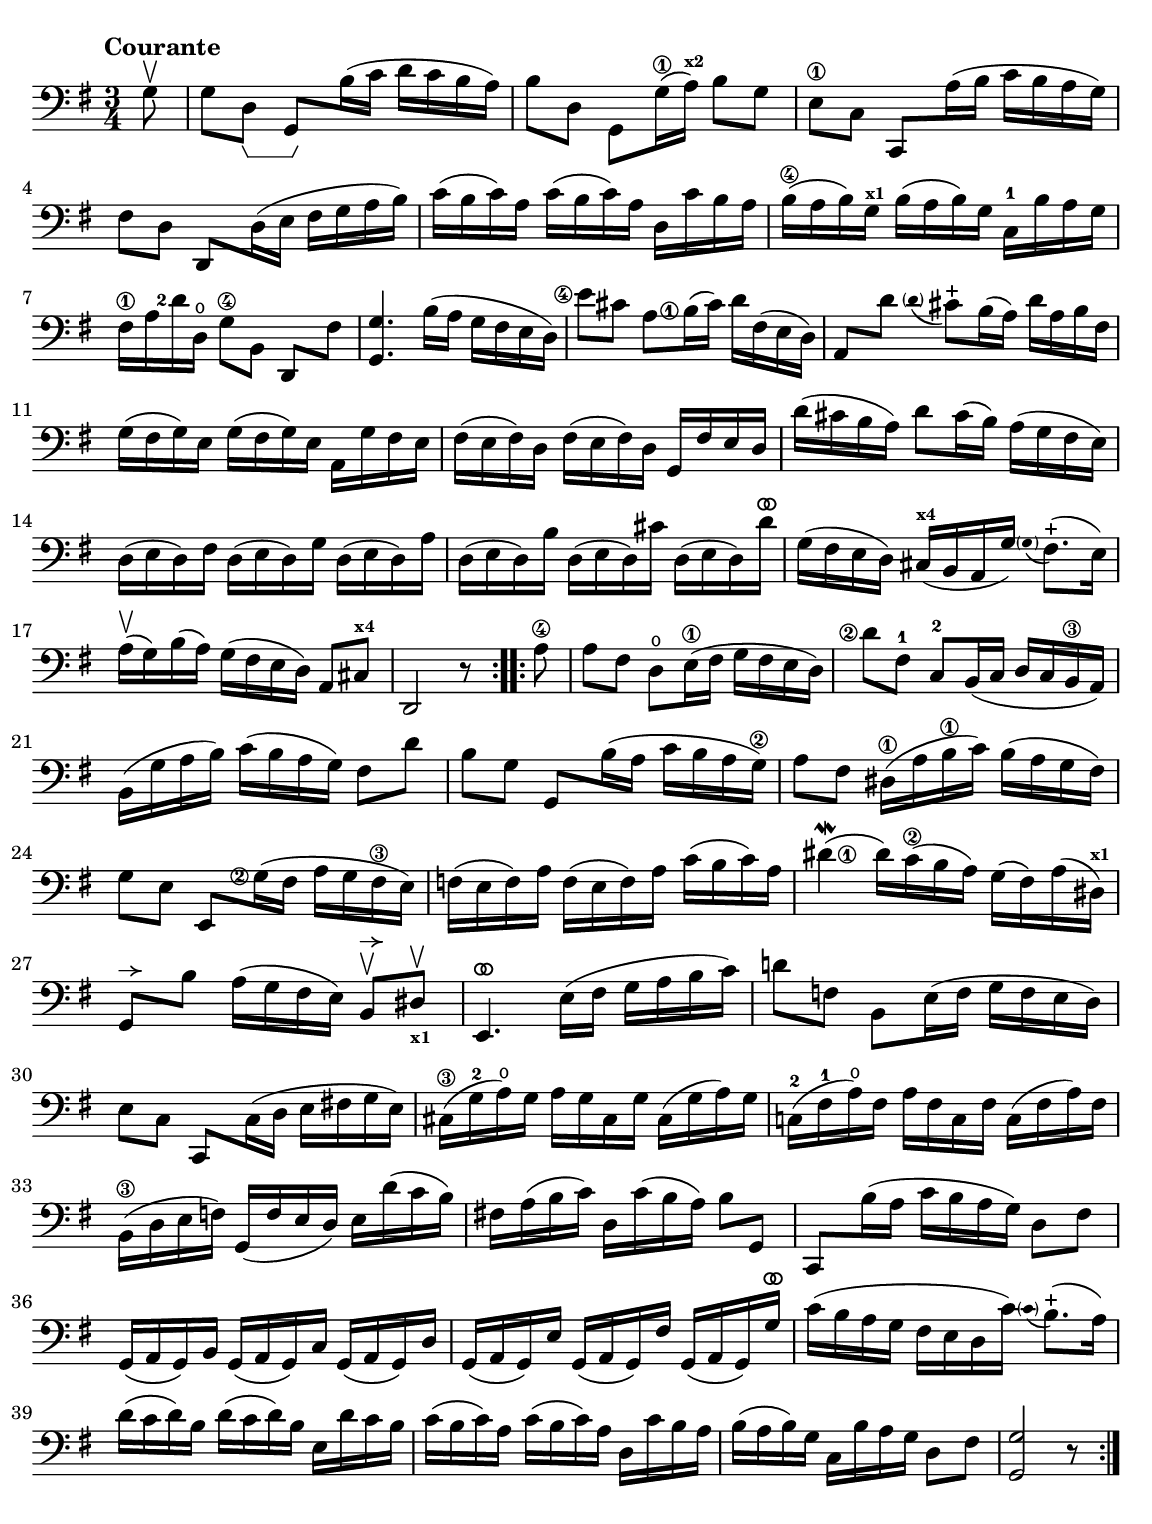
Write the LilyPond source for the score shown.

#(set-global-staff-size 21)

\version "2.18.2"

\header {
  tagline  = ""
}

\language "italiano"

% iPad Pro 12.9

\paper {
  paper-width  = 195\mm
  paper-height = 260\mm
  indent = #0
  page-count = #1
  line-width = #184
  print-page-number = ##f
  ragged-last-bottom = ##t
  ragged-bottom = ##f
%  ragged-last = ##t
}

% \phrasingSlurDashed
% \SlurDashed
% \slurSolid

allongerUne = \markup {
  \center-column {
    \combine
    \draw-line #'(-2 . 0)
    \arrow-head #X #RIGHT ##f
  }
}

% Analysis brackets under the staff

\layout {
  \context {
    \Voice
    \consists "Horizontal_bracket_engraver"
  }
}

ringsps = #"
  0.15 setlinewidth
  0.9 0.6 moveto
  0.4 0.6 0.5 0 361 arc
  stroke
  1.0 0.6 0.5 0 361 arc
  stroke
  "

vibrato = \markup {
  \with-dimensions #'(-0.2 . 1.6) #'(0 . 1.2)
  \postscript #ringsps
}
\score {
  \new Staff {
    \set fingeringOrientations = #'(left)
    \override Beam.auto-knee-gap = #2
    \override Hairpin.to-barline = ##f
    \override ParenthesesItem.padding = #0.1
    \override ParenthesesItem.font-size = #-1

    \tempo "Courante"
    \time 3/4
    \key sol \major
    \clef "bass"

    \repeat volta 2 {
    | \partial 8
      sol8\upbow
    | sol8 re8\startGroup sol,8\stopGroup si16( do'16 re'16 do'16 si16 la16)
    | si8 re8 sol,8 sol16(\1 la16)^\markup{\bold\teeny "x2"} si8 sol8
    | mi8\1 do8 do,8 la16( si16 do'16 si16 la16 sol16)
    | fad8 re8 \stemUp re,8 \stemDown re16( mi16 \stemNeutral fad16 sol16 la16 si16)
    | do'16( si16 do'16) la16 do'16( si16 do'16) la16
      re16 do'16 si16 la16
    | si16(\4 la16 si16) sol16^\markup{\bold\teeny "x1"} si16( la16 si16) sol16
      do16-1 si16 la16 sol16
    | fad16\1 la16 <re'-2>16 re16\open sol8[\4 si,8] re,8[ fad8]
    | <<sol,4. sol4.>> si16( la16 sol16 fad16 mi16 re16)
    | <mi'\finger \markup{\circle 4}>8 dod'8 la8 <si\finger\markup{\circle 1}>16(
      dod'16) re'16 fad16( mi16 re16)
    | la,8 re'8
      \appoggiatura {\hide Stem \parenthesize re'8 \undo \hide Stem} dod'8-+
      si16( la16) re'16 la16 si16 fad16
    | sol16( fad16 sol16) mi16 sol16( fad16 sol16) mi16
      la,16 sol16 fad16 mi16
    | fad16( mi16 fad16) re16 fad16( mi16 fad16) re16
      sol,16 fad16 mi16 re16
    | re'16( dod'16 si16 la16) re'8 dod'16( si16)
      la16( sol16 fad16 mi16)
    | re16( mi16 re16) fad16 re16( mi16 re16) sol16
      re16( mi16 re16) la16
    | re16( mi16 re16) si16 re16( mi16 re16) dod'16
      re16( mi16 re16) re'16^\vibrato
    | sol16( fad16 mi16 re16) dod16(^\markup{\bold\teeny x4} si,16 la,16 sol16)
      \appoggiatura {\hide Stem \parenthesize sol8 \undo \hide Stem} fad8.-+(
      mi16)
    | la16(\upbow sol16) si16( la16) sol16( fad16 mi16 re16)
      la,8 dod8^\markup{\bold\teeny x4}
    | \partial 2. re,2 r8
    }

    \repeat volta 2 {
    | la8\4
    | \set Score.currentBarNumber = #19
      la8 fad8 re8\open mi16(\1 fad16 sol16 fad16 mi16 re16)
    | <re'\finger\markup{\circle 2}>8 fad8-1 do8-2 si,16( do16 re16 do16 si,16\3 la,16)
    | si,16( sol16 la16 si16) do'16( si16 la16 sol16) fad8 re'8
    | si8 sol8 \stemUp sol,8 \stemNeutral si16( la16 do'16 si16 la16 sol16)\2
    | la8 fad8 red16\1( la16 si16\1 do'16) si16( la16 sol16 fad16)
    | sol8 mi8 \stemUp mi,8 \stemDown <sol\finger\markup{\circle 2}>16( fad16 
      \stemNeutral la16 sol16 fad16\3 mi16)
    | fa16( mi16 fa16) la16 fa16( mi16 fa16) la16
      do'16( si16 do'16) la16
    | \set fingeringOrientations = #'(right)
      <red'\finger\markup{\circle 1}>4\mordent( red'16) do'16(\2 si16 la16)
      sol16( fad16) la16( red16)^\markup{\bold\teeny x1}
    | sol,8^\allongerUne si8 la16( sol16 fad16 mi16) si,8\upbow^\allongerUne 
      red8\upbow_\markup{\bold\teeny x1}
    | mi,4.^\vibrato mi16( fad16 sol16 la16 si16 do'16)
    | re'!8 fa!8 si,8 mi16( fa16 sol16 fa16 mi16 re16)
    | mi8 do8 \stemUp do,8 \stemDown do16( re16 \stemNeutral mi16 fad!16 sol16 mi16)
    | dod16(\3 sol16-2 la16)\open sol16 la16 sol16 dod16 sol16
      dod16( sol16 la16) sol16
    | do!16(-2 fad16-1 la16)\open fad16 la16 fad16 do16 fad16
      do16( fad16 la16) fad16
    | si,16(\3 re16 mi16 fa!16) sol,16( fa16 mi16 re16)
      mi16 re'16( do'16 si16)
    | fad!16 la16( si16 do'16) re16 do'16( si16 la16) si8 sol,8
    | do,8 si16( la16 do'16 si16 la16 sol16) re8 fad8
    | sol,16( la,16 sol,16) si,16 sol,16( la,16 sol,16) do16
      sol,16( la,16 sol,16) re16
    | sol,16( la,16 sol,16) mi16 sol,16( la,16 sol,16) fad16
      sol,16( la,16 sol,16) sol16^\vibrato
    | do'16( si16 la16 sol16 fad16 mi16 re16 do'16)
      \appoggiatura {\hide Stem \parenthesize do'8 \undo \hide Stem} si8.-+( la16)
    | re'16( do'16 re'16) si16 re'16( do'16 re'16) si16
      mi16 re'16 do'16 si16
    | do'16( si16 do'16) la16 do'16( si16 do'16) la16
      re16 do'16 si16 la16
    | si16( la16 si16) sol16 do16 si16 la16 sol16 re8 fad8
    | \partial 2. <<sol,2 sol2>> r8
    }
  }
}
